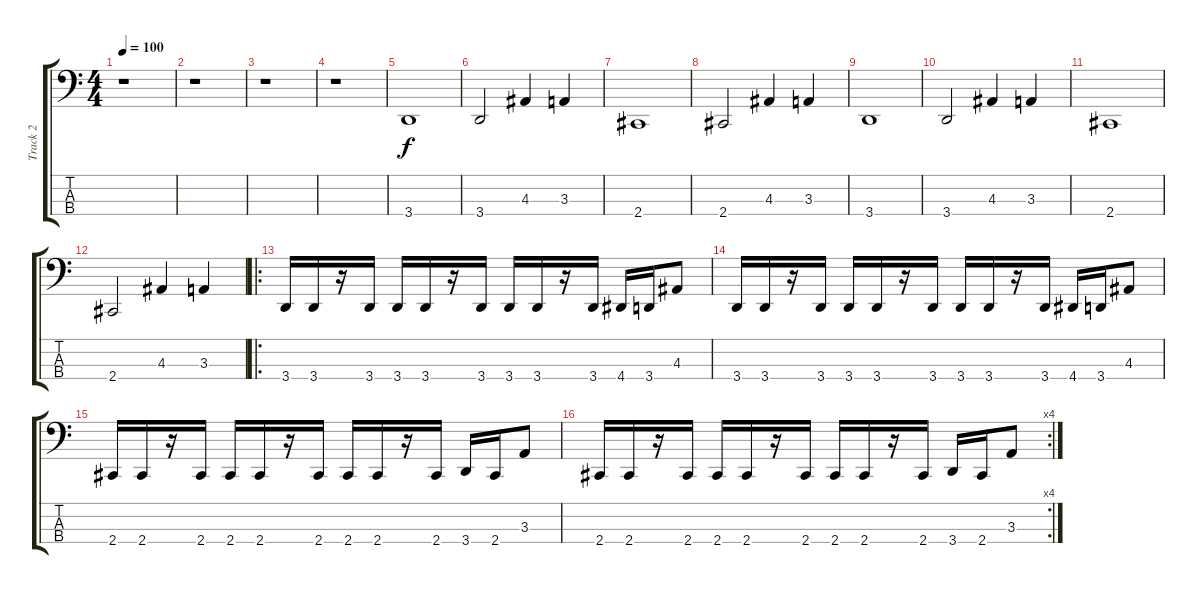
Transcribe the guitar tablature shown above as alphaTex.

\track ("Track 2" "Track 2") {instrument electricbasspick}
\staff {score tabs}
\tuning (E2 B1 Gb1 B0) {hide}
\ts (4 4)
\tempo 100
\clef f4
\ks c
r.1{dy f instrument electricbasspick} |
r.1 |
r.1 |
r.1 |
3.4.1 |
3.4.2 4.3.4 3.3.4 |
2.4.1 |
2.4.2 4.3.4 3.3.4 |
3.4.1 |
3.4.2 4.3.4 3.3.4 |
2.4.1 |
2.4.2 4.3.4 3.3.4 |
\ro
3.4.16 3.4.16 r.16 3.4.16 3.4.16 3.4.16 r.16 3.4.16 3.4.16 3.4.16 r.16 3.4.16 4.4.16 3.4.16 4.3.8 |
3.4.16 3.4.16 r.16 3.4.16 3.4.16 3.4.16 r.16 3.4.16 3.4.16 3.4.16 r.16 3.4.16 4.4.16 3.4.16 4.3.8 |
2.4.16 2.4.16 r.16 2.4.16 2.4.16 2.4.16 r.16 2.4.16 2.4.16 2.4.16 r.16 2.4.16 3.4.16 2.4.16 3.3.8 |
\rc 4
2.4.16 2.4.16 r.16 2.4.16 2.4.16 2.4.16 r.16 2.4.16 2.4.16 2.4.16 r.16 2.4.16 3.4.16 2.4.16 3.3.8
